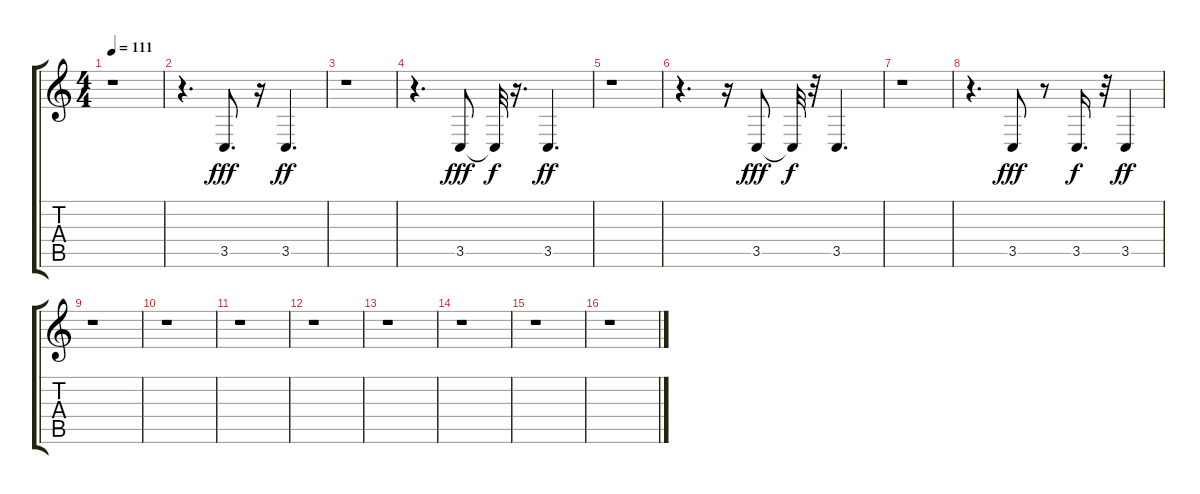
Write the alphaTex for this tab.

\track "" {instrument brightacousticpiano}
\staff {score tabs}
\tuning (E4 B3 G3 D3 A2 E2) {hide}
\ts (4 4)
\tempo 111
\clef g2
\ks c
r.1{dy ff} |
r.4{d} 3.5.8{d dy fff} r.16 3.5.4{d dy ff} |
r.1 |
r.4{d} 3.5.8{dy fff} 3.5{t}.32{dy f} r.16{d} 3.5.4{d dy ff} |
r.1 |
r.4{d} r.16 3.5.8{dy fff} 3.5{t}.32{dy f} r.32 3.5.4{d} |
r.1 |
r.4{d} 3.5.8{dy fff} r.8 3.5.16{d dy f} r.32 3.5.4{dy ff} |
r.1 |
r.1 |
r.1 |
r.1 |
r.1 |
r.1 |
r.1 |
r.1
